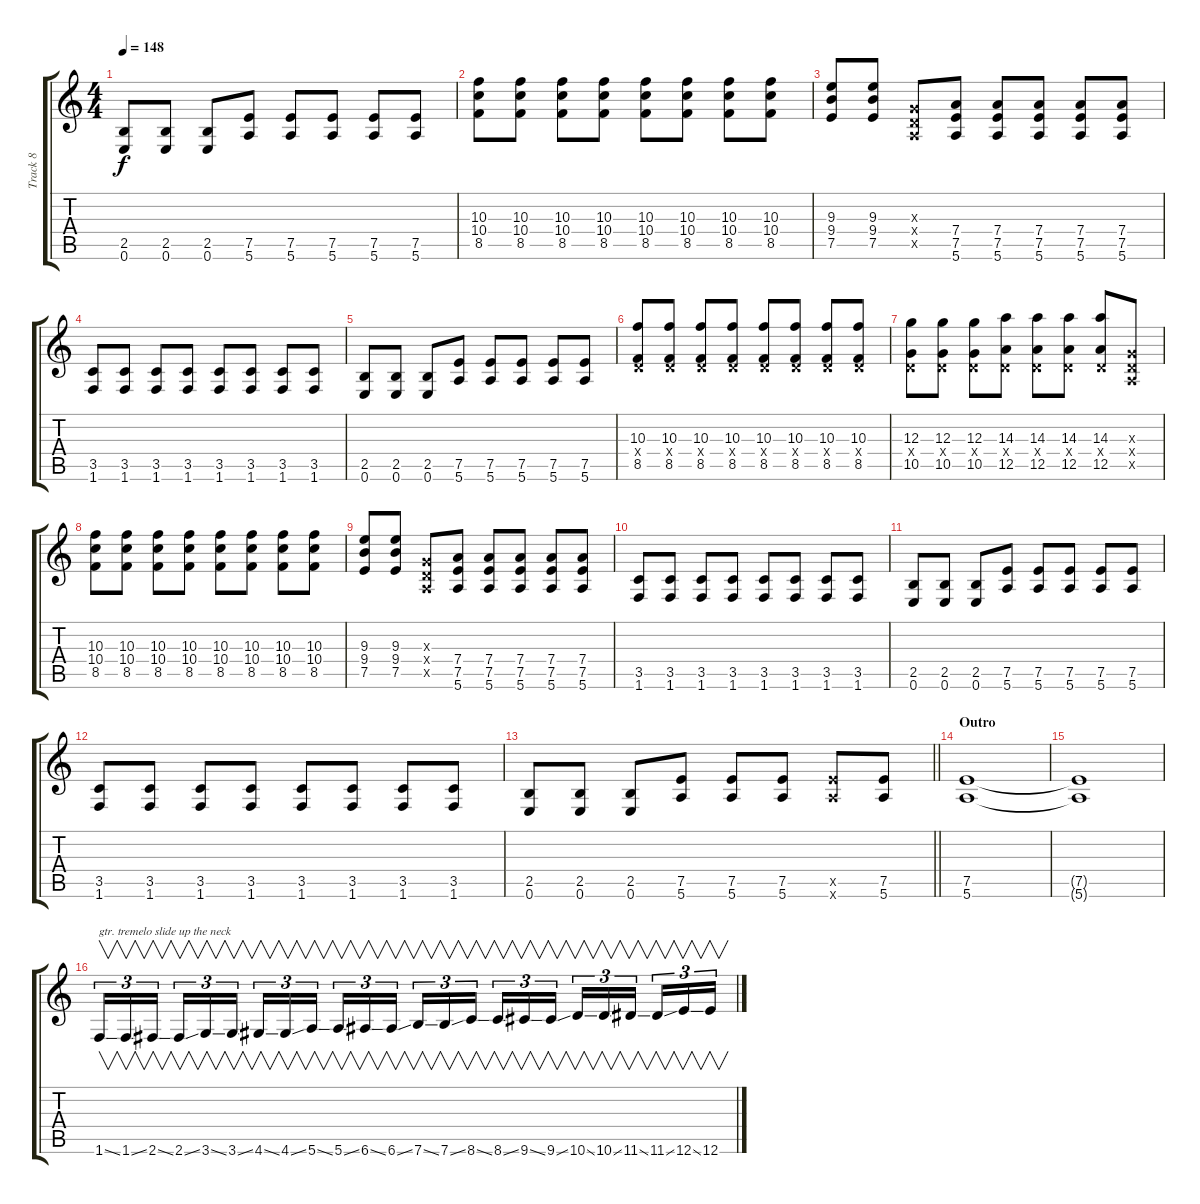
\track ("Track 8" "Track 8") {instrument distortionguitar}
\staff {score tabs}
\tuning (E4 B3 G3 D3 A2 E2) {hide}
\ts (4 4)
\tempo 148
\clef g2
\ks c
(2.5 0.6).8{dy f} (2.5 0.6).8 (2.5 0.6).8 (7.5 5.6).8 (7.5 5.6).8 (7.5 5.6).8 (7.5 5.6).8 (7.5 5.6).8 |
(10.3 10.4 8.5).8 (10.3 10.4 8.5).8 (10.3 10.4 8.5).8 (10.3 10.4 8.5).8 (10.3 10.4 8.5).8 (10.3 10.4 8.5).8 (10.3 10.4 8.5).8 (10.3 10.4 8.5).8 |
(9.3 9.4 7.5).8 (9.3 9.4 7.5).8 (0.3{x} 0.4{x} 0.5{x}).8 (7.4 7.5 5.6).8 (7.4 7.5 5.6).8 (7.4 7.5 5.6).8 (7.4 7.5 5.6).8 (7.4 7.5 5.6).8 |
(3.5 1.6).8 (3.5 1.6).8 (3.5 1.6).8 (3.5 1.6).8 (3.5 1.6).8 (3.5 1.6).8 (3.5 1.6).8 (3.5 1.6).8 |
(2.5 0.6).8 (2.5 0.6).8 (2.5 0.6).8 (7.5 5.6).8 (7.5 5.6).8 (7.5 5.6).8 (7.5 5.6).8 (7.5 5.6).8 |
(10.3 0.4{x} 8.5).8 (10.3 0.4{x} 8.5).8 (10.3 0.4{x} 8.5).8 (10.3 0.4{x} 8.5).8 (10.3 0.4{x} 8.5).8 (10.3 0.4{x} 8.5).8 (10.3 0.4{x} 8.5).8 (10.3 0.4{x} 8.5).8 |
(12.3 0.4{x} 10.5).8 (12.3 0.4{x} 10.5).8 (12.3 0.4{x} 10.5).8 (14.3 0.4{x} 12.5).8 (14.3 0.4{x} 12.5).8 (14.3 0.4{x} 12.5).8 (14.3 0.4{x} 12.5).8 (0.3{x} 0.4{x} 0.5{x}).8 |
(10.3 10.4 8.5).8 (10.3 10.4 8.5).8 (10.3 10.4 8.5).8 (10.3 10.4 8.5).8 (10.3 10.4 8.5).8 (10.3 10.4 8.5).8 (10.3 10.4 8.5).8 (10.3 10.4 8.5).8 |
(9.3 9.4 7.5).8 (9.3 9.4 7.5).8 (0.3{x} 0.4{x} 0.5{x}).8 (7.4 7.5 5.6).8 (7.4 7.5 5.6).8 (7.4 7.5 5.6).8 (7.4 7.5 5.6).8 (7.4 7.5 5.6).8 |
(3.5 1.6).8 (3.5 1.6).8 (3.5 1.6).8 (3.5 1.6).8 (3.5 1.6).8 (3.5 1.6).8 (3.5 1.6).8 (3.5 1.6).8 |
(2.5 0.6).8 (2.5 0.6).8 (2.5 0.6).8 (7.5 5.6).8 (7.5 5.6).8 (7.5 5.6).8 (7.5 5.6).8 (7.5 5.6).8 |
(3.5 1.6).8 (3.5 1.6).8 (3.5 1.6).8 (3.5 1.6).8 (3.5 1.6).8 (3.5 1.6).8 (3.5 1.6).8 (3.5 1.6).8 |
\barLineRight lightlight
(2.5 0.6).8 (2.5 0.6).8 (2.5 0.6).8 (7.5 5.6).8 (7.5 5.6).8 (7.5 5.6).8 (7.5{x} 5.6{x}).8 (7.5 5.6).8 |
\section ("" "Outro")
(7.5 5.6).1 |
(7.5{t} 5.6{t}).1 |
1.6{ss}.16{v tu (3 2) txt "gtr. tremelo slide up the neck"} 1.6{ss}.16{v tu (3 2)} 2.6{ss}.16{v tu (3 2) beam splitsecondary} 2.6{ss}.16{v tu (3 2)} 3.6{ss}.16{v tu (3 2)} 3.6{ss}.16{v tu (3 2)} 4.6{ss}.16{v tu (3 2)} 4.6{ss}.16{v tu (3 2)} 5.6{ss}.16{v tu (3 2) beam splitsecondary} 5.6{ss}.16{v tu (3 2)} 6.6{ss}.16{v tu (3 2)} 6.6{ss}.16{v tu (3 2)} 7.6{ss}.16{v tu (3 2)} 7.6{ss}.16{v tu (3 2)} 8.6{ss}.16{v tu (3 2) beam splitsecondary} 8.6{ss}.16{v tu (3 2)} 9.6{ss}.16{v tu (3 2)} 9.6{ss}.16{v tu (3 2)} 10.6{ss}.16{v tu (3 2)} 10.6{ss}.16{v tu (3 2)} 11.6{ss}.16{v tu (3 2) beam splitsecondary} 11.6{ss}.16{v tu (3 2)} 12.6{ss}.16{v tu (3 2)} 12.6{ss}.16{v tu (3 2)}
